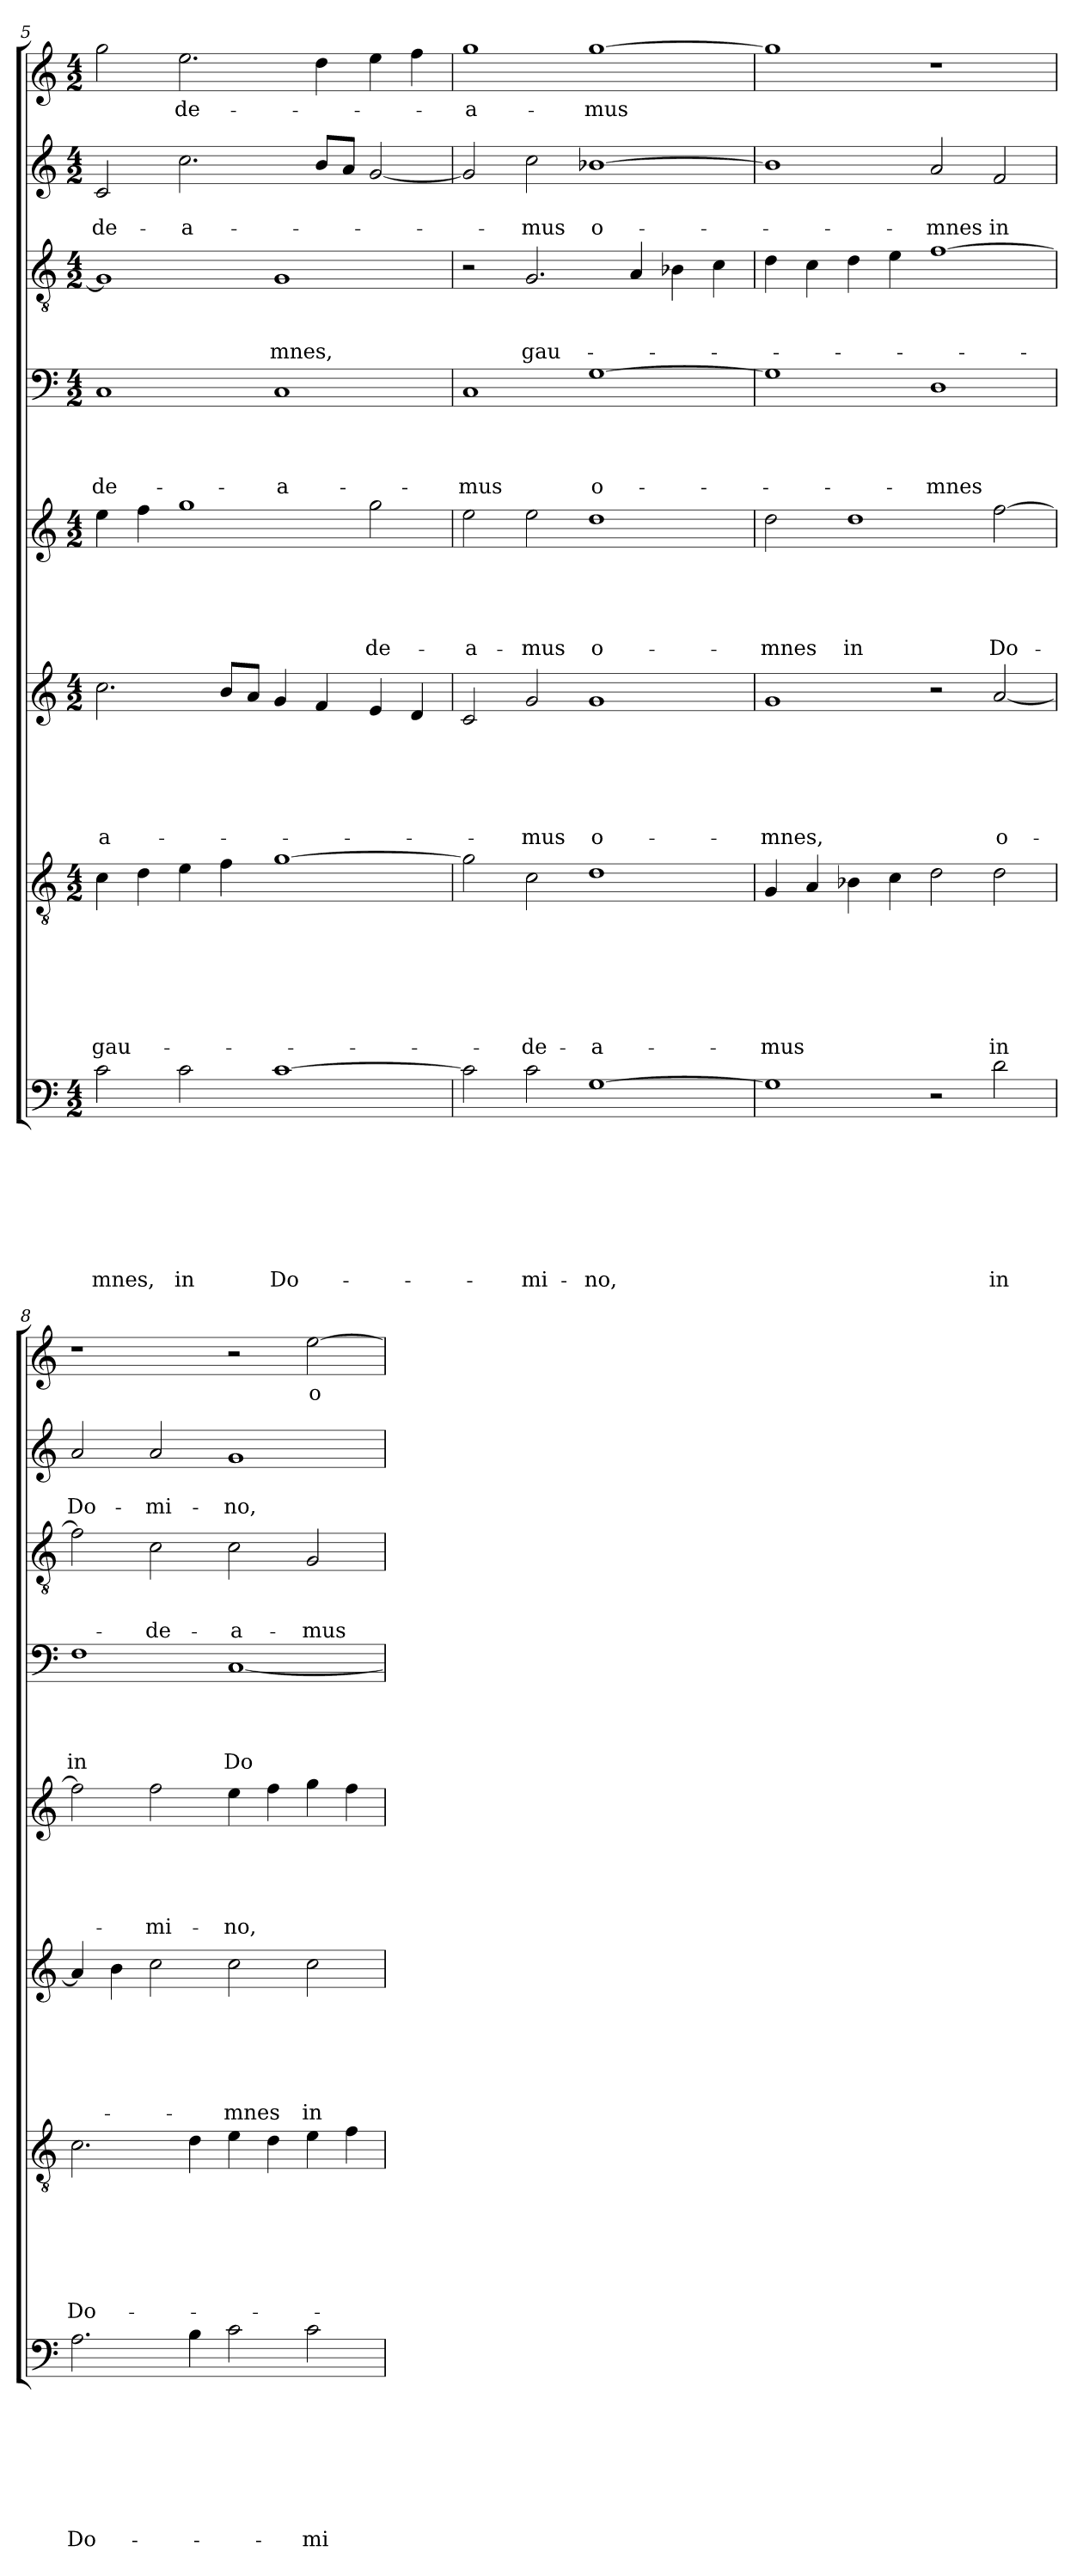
**kern	**text	**text	**text	**text	**text	**text	**text	**text	**kern	**text	**text	**text	**text	**text	**text	**text	**kern	**text	**text	**text	**text	**text	**text	**kern	**text	**text	**text	**text	**text	**kern	**text	**text	**text	**text	**kern	**text	**text	**text	**kern	**text	**text	**kern	**text
*part8	*part8	*part8	*part8	*part8	*part8	*part8	*part8	*part8	*part7	*part7	*part7	*part7	*part7	*part7	*part7	*part7	*part6	*part6	*part6	*part6	*part6	*part6	*part6	*part5	*part5	*part5	*part5	*part5	*part5	*part4	*part4	*part4	*part4	*part4	*part3	*part3	*part3	*part3	*part2	*part2	*part2	*part1	*part1
*staff8	*staff8	*staff8	*staff8	*staff8	*staff8	*staff8	*staff8	*staff8	*staff7	*staff7	*staff7	*staff7	*staff7	*staff7	*staff7	*staff7	*staff6	*staff6	*staff6	*staff6	*staff6	*staff6	*staff6	*staff5	*staff5	*staff5	*staff5	*staff5	*staff5	*staff4	*staff4	*staff4	*staff4	*staff4	*staff3	*staff3	*staff3	*staff3	*staff2	*staff2	*staff2	*staff1	*staff1
!!LO:LB:g=z
*clefF4	*	*	*	*	*	*	*	*	*clefGv2	*	*	*	*	*	*	*	*clefG2	*	*	*	*	*	*	*clefG2	*	*	*	*	*	*clefF4	*	*	*	*	*clefGv2	*	*	*	*clefG2	*	*	*clefG2	*
*k[]	*	*	*	*	*	*	*	*	*k[]	*	*	*	*	*	*	*	*k[]	*	*	*	*	*	*	*k[]	*	*	*	*	*	*k[]	*	*	*	*	*k[]	*	*	*	*k[]	*	*	*k[]	*
*C:	*	*	*	*	*	*	*	*	*C:	*	*	*	*	*	*	*	*C:	*	*	*	*	*	*	*C:	*	*	*	*	*	*C:	*	*	*	*	*C:	*	*	*	*C:	*	*	*C:	*
*M4/2	*	*	*	*	*	*	*	*	*M4/2	*	*	*	*	*	*	*	*M4/2	*	*	*	*	*	*	*M4/2	*	*	*	*	*	*M4/2	*	*	*	*	*M4/2	*	*	*	*M4/2	*	*	*M4/2	*
=5	=5	=5	=5	=5	=5	=5	=5	=5	=5	=5	=5	=5	=5	=5	=5	=5	=5	=5	=5	=5	=5	=5	=5	=5	=5	=5	=5	=5	=5	=5	=5	=5	=5	=5	=5	=5	=5	=5	=5	=5	=5	=5	=5
!	!	!	!	!	!	!	!	!LO:LY:b	!	!	!	!	!	!	!	!LO:LY:b	!	!	!	!	!	!	!LO:LY:b	!	!	!	!	!	!	!	!	!	!	!LO:LY:b	!	!	!	!	!	!	!LO:LY:b	!	!
2c\	.	.	.	.	.	.	.	-mnes,	4c\	.	.	.	.	.	.	gau-	2.cc\	.	.	.	.	.	-a-	4ee\	.	.	.	.	.	1C	.	.	.	-de-	1G]	.	.	.	2c/	.	-de-	2gg\	.
.	.	.	.	.	.	.	.	.	4d\	.	.	.	.	.	.	.	.	.	.	.	.	.	.	4ff\	.	.	.	.	.	.	.	.	.	.	.	.	.	.	.	.	.	.	.
!	!	!	!	!	!	!	!	!LO:LY:b	!	!	!	!	!	!	!	!	!	!	!	!	!	!	!	!	!	!	!	!	!	!	!	!	!	!	!	!	!	!	!	!	!LO:LY:b	!	!LO:LY:b
2c\	.	.	.	.	.	.	.	in	4e\	.	.	.	.	.	.	.	.	.	.	.	.	.	.	1gg	.	.	.	.	.	.	.	.	.	.	.	.	.	.	2.cc\	.	-a-	2.ee\	-de-
.	.	.	.	.	.	.	.	.	4f\	.	.	.	.	.	.	.	8b/L	.	.	.	.	.	.	.	.	.	.	.	.	.	.	.	.	.	.	.	.	.	.	.	.	.	.
.	.	.	.	.	.	.	.	.	.	.	.	.	.	.	.	.	8a/J	.	.	.	.	.	.	.	.	.	.	.	.	.	.	.	.	.	.	.	.	.	.	.	.	.	.
!	!	!	!	!	!	!	!	!LO:LY:b	!	!	!	!	!	!	!	!	!	!	!	!	!	!	!	!	!	!	!	!	!	!	!	!	!	!LO:LY:b	!	!	!	!LO:LY:b	!	!	!	!	!
[1c	.	.	.	.	.	.	.	Do-	[1g	.	.	.	.	.	.	.	4g/	.	.	.	.	.	.	.	.	.	.	.	.	1C	.	.	.	-a-	1G	.	.	-mnes,	.	.	.	.	.
.	.	.	.	.	.	.	.	.	.	.	.	.	.	.	.	.	4f/	.	.	.	.	.	.	.	.	.	.	.	.	.	.	.	.	.	.	.	.	.	8b/L	.	.	4dd\	.
.	.	.	.	.	.	.	.	.	.	.	.	.	.	.	.	.	.	.	.	.	.	.	.	.	.	.	.	.	.	.	.	.	.	.	.	.	.	.	8a/J	.	.	.	.
!	!	!	!	!	!	!	!	!	!	!	!	!	!	!	!	!	!	!	!	!	!	!	!	!	!	!	!	!	!LO:LY:b	!	!	!	!	!	!	!	!	!	!	!	!	!	!
.	.	.	.	.	.	.	.	.	.	.	.	.	.	.	.	.	4e/	.	.	.	.	.	.	2gg\	.	.	.	.	-de-	.	.	.	.	.	.	.	.	.	[2g/	.	.	4ee\	.
.	.	.	.	.	.	.	.	.	.	.	.	.	.	.	.	.	4d/	.	.	.	.	.	.	.	.	.	.	.	.	.	.	.	.	.	.	.	.	.	.	.	.	4ff\	.
=6	=6	=6	=6	=6	=6	=6	=6	=6	=6	=6	=6	=6	=6	=6	=6	=6	=6	=6	=6	=6	=6	=6	=6	=6	=6	=6	=6	=6	=6	=6	=6	=6	=6	=6	=6	=6	=6	=6	=6	=6	=6	=6	=6
!	!	!	!	!	!	!	!	!	!	!	!	!	!	!	!	!	!	!	!	!	!	!	!	!	!	!	!	!	!LO:LY:b	!	!	!	!	!LO:LY:b	!	!	!	!	!	!	!	!	!LO:LY:b
2c\]	.	.	.	.	.	.	.	.	2g\]	.	.	.	.	.	.	.	2c/	.	.	.	.	.	.	2ee\	.	.	.	.	-a-	1C	.	.	.	-mus	2r	.	.	.	2g/]	.	.	1gg	-a-
!	!	!	!	!	!	!	!	!LO:LY:b	!	!	!	!	!	!	!	!LO:LY:b	!	!	!	!	!	!	!LO:LY:b	!	!	!	!	!	!LO:LY:b	!	!	!	!	!	!	!	!	!LO:LY:b	!	!	!LO:LY:b	!	!
2c\	.	.	.	.	.	.	.	-mi-	2c\	.	.	.	.	.	.	-de-	2g/	.	.	.	.	.	-mus	2ee\	.	.	.	.	-mus	.	.	.	.	.	2.G/	.	.	gau-	2cc\	.	-mus	.	.
!	!	!	!	!	!	!	!	!LO:LY:b	!	!	!	!	!	!	!	!LO:LY:b	!	!	!	!	!	!	!LO:LY:b	!	!	!	!	!	!LO:LY:b	!	!	!	!	!LO:LY:b	!	!	!	!	!	!	!LO:LY:b	!	!LO:LY:b
[1G	.	.	.	.	.	.	.	-no,	1d	.	.	.	.	.	.	-a-	1g	.	.	.	.	.	o-	1dd	.	.	.	.	o-	[1G	.	.	.	o-	.	.	.	.	[1b-X	.	o-	[1gg	-mus
.	.	.	.	.	.	.	.	.	.	.	.	.	.	.	.	.	.	.	.	.	.	.	.	.	.	.	.	.	.	.	.	.	.	.	4A/	.	.	.	.	.	.	.	.
.	.	.	.	.	.	.	.	.	.	.	.	.	.	.	.	.	.	.	.	.	.	.	.	.	.	.	.	.	.	.	.	.	.	.	4B-X\	.	.	.	.	.	.	.	.
.	.	.	.	.	.	.	.	.	.	.	.	.	.	.	.	.	.	.	.	.	.	.	.	.	.	.	.	.	.	.	.	.	.	.	4c\	.	.	.	.	.	.	.	.
=7	=7	=7	=7	=7	=7	=7	=7	=7	=7	=7	=7	=7	=7	=7	=7	=7	=7	=7	=7	=7	=7	=7	=7	=7	=7	=7	=7	=7	=7	=7	=7	=7	=7	=7	=7	=7	=7	=7	=7	=7	=7	=7	=7
!	!	!	!	!	!	!	!	!	!	!	!	!	!	!	!	!LO:LY:b	!	!	!	!	!	!	!LO:LY:b	!	!	!	!	!	!LO:LY:b	!	!	!	!	!	!	!	!	!	!	!	!	!	!
1G]	.	.	.	.	.	.	.	.	4G/	.	.	.	.	.	.	-mus	1g	.	.	.	.	.	-mnes,	2dd\	.	.	.	.	-mnes	1G]	.	.	.	.	4d\	.	.	.	1b-]	.	.	1gg]	.
.	.	.	.	.	.	.	.	.	4A/	.	.	.	.	.	.	.	.	.	.	.	.	.	.	.	.	.	.	.	.	.	.	.	.	.	4c\	.	.	.	.	.	.	.	.
!	!	!	!	!	!	!	!	!	!	!	!	!	!	!	!	!	!	!	!	!	!	!	!	!	!	!	!	!	!LO:LY:b	!	!	!	!	!	!	!	!	!	!	!	!	!	!
.	.	.	.	.	.	.	.	.	4B-X\	.	.	.	.	.	.	.	.	.	.	.	.	.	.	1dd	.	.	.	.	in	.	.	.	.	.	4d\	.	.	.	.	.	.	.	.
.	.	.	.	.	.	.	.	.	4c\	.	.	.	.	.	.	.	.	.	.	.	.	.	.	.	.	.	.	.	.	.	.	.	.	.	4e\	.	.	.	.	.	.	.	.
!	!	!	!	!	!	!	!	!	!	!	!	!	!	!	!	!	!	!	!	!	!	!	!	!	!	!	!	!	!	!	!	!	!	!LO:LY:b	!	!	!	!	!	!	!LO:LY:b	!	!
2r	.	.	.	.	.	.	.	.	2d\	.	.	.	.	.	.	.	2r	.	.	.	.	.	.	.	.	.	.	.	.	1D	.	.	.	-mnes	[1f	.	.	.	2a/	.	-mnes	1r	.
!	!	!	!	!	!	!	!	!LO:LY:b	!	!	!	!	!	!	!	!LO:LY:b	!	!	!	!	!	!	!LO:LY:b	!	!	!	!	!	!LO:LY:b	!	!	!	!	!	!	!	!	!	!	!	!LO:LY:b	!	!
2d\	.	.	.	.	.	.	.	in	2d\	.	.	.	.	.	.	in	[2a/	.	.	.	.	.	o-	[2ff\	.	.	.	.	Do-	.	.	.	.	.	.	.	.	.	2f/	.	in	.	.
=8	=8	=8	=8	=8	=8	=8	=8	=8	=8	=8	=8	=8	=8	=8	=8	=8	=8	=8	=8	=8	=8	=8	=8	=8	=8	=8	=8	=8	=8	=8	=8	=8	=8	=8	=8	=8	=8	=8	=8	=8	=8	=8	=8
!	!	!	!	!	!	!	!	!LO:LY:b	!	!	!	!	!	!	!	!LO:LY:b	!	!	!	!	!	!	!	!	!	!	!	!	!	!	!	!	!	!LO:LY:b	!	!	!	!	!	!	!LO:LY:b	!	!
2.A\	.	.	.	.	.	.	.	Do-	2.c\	.	.	.	.	.	.	Do-	4a/]	.	.	.	.	.	.	2ff\]	.	.	.	.	.	1F	.	.	.	in	2f\]	.	.	.	2a/	.	Do-	1r	.
.	.	.	.	.	.	.	.	.	.	.	.	.	.	.	.	.	4b\	.	.	.	.	.	.	.	.	.	.	.	.	.	.	.	.	.	.	.	.	.	.	.	.	.	.
!	!	!	!	!	!	!	!	!	!	!	!	!	!	!	!	!	!	!	!	!	!	!	!	!	!	!	!	!	!LO:LY:b	!	!	!	!	!	!	!	!	!LO:LY:b	!	!	!LO:LY:b	!	!
.	.	.	.	.	.	.	.	.	.	.	.	.	.	.	.	.	2cc\	.	.	.	.	.	.	2ff\	.	.	.	.	-mi-	.	.	.	.	.	2c\	.	.	-de-	2a/	.	-mi-	.	.
4B\	.	.	.	.	.	.	.	.	4d\	.	.	.	.	.	.	.	.	.	.	.	.	.	.	.	.	.	.	.	.	.	.	.	.	.	.	.	.	.	.	.	.	.	.
!	!	!	!	!	!	!	!	!	!	!	!	!	!	!	!	!	!	!	!	!	!	!	!LO:LY:b	!	!	!	!	!	!LO:LY:b	!	!	!	!	!LO:LY:b	!	!	!	!LO:LY:b	!	!	!LO:LY:b	!	!
2c\	.	.	.	.	.	.	.	.	4e\	.	.	.	.	.	.	.	2cc\	.	.	.	.	.	-mnes	4ee\	.	.	.	.	-no,	[1C	.	.	.	Do-	2c\	.	.	-a-	1g	.	-no,	2r	.
.	.	.	.	.	.	.	.	.	4d\	.	.	.	.	.	.	.	.	.	.	.	.	.	.	4ff\	.	.	.	.	.	.	.	.	.	.	.	.	.	.	.	.	.	.	.
!	!	!	!	!	!	!	!	!LO:LY:b	!	!	!	!	!	!	!	!	!	!	!	!	!	!	!LO:LY:b	!	!	!	!	!	!	!	!	!	!	!	!	!	!	!LO:LY:b	!	!	!	!	!LO:LY:b
2c\	.	.	.	.	.	.	.	-mi-	4e\	.	.	.	.	.	.	.	2cc\	.	.	.	.	.	in	4gg\	.	.	.	.	.	.	.	.	.	.	2G/	.	.	-mus	.	.	.	[2ee\	o-
.	.	.	.	.	.	.	.	.	4f\	.	.	.	.	.	.	.	.	.	.	.	.	.	.	4ff\	.	.	.	.	.	.	.	.	.	.	.	.	.	.	.	.	.	.	.
=	=	=	=	=	=	=	=	=	=	=	=	=	=	=	=	=	=	=	=	=	=	=	=	=	=	=	=	=	=	=	=	=	=	=	=	=	=	=	=	=	=	=	=
*-	*-	*-	*-	*-	*-	*-	*-	*-	*-	*-	*-	*-	*-	*-	*-	*-	*-	*-	*-	*-	*-	*-	*-	*-	*-	*-	*-	*-	*-	*-	*-	*-	*-	*-	*-	*-	*-	*-	*-	*-	*-	*-	*-
